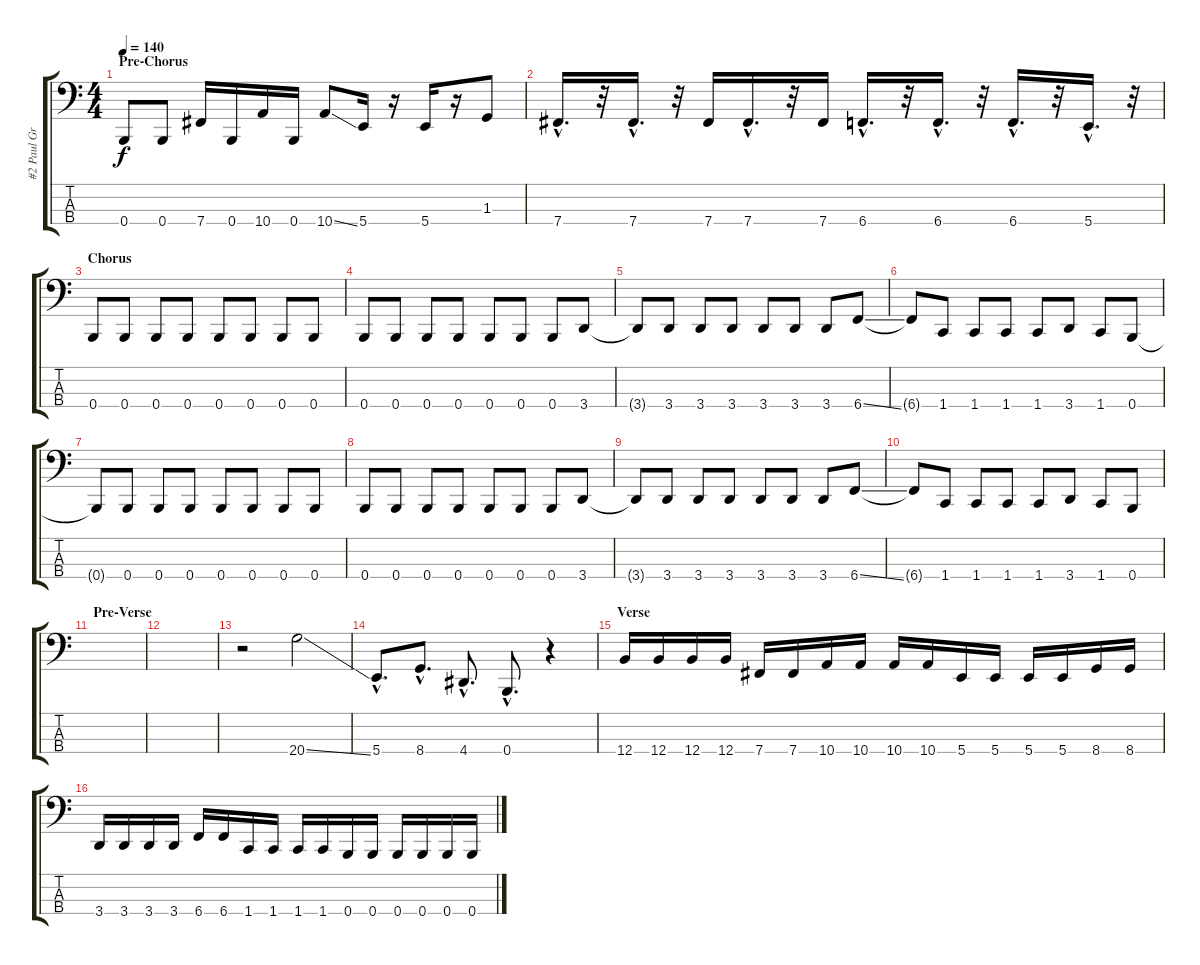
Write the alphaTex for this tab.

\track ("#2 Paul Gray - Bass" "#2 Paul Gr") {instrument electricbasspick}
\staff {score tabs}
\tuning (E2 B1 Gb1 B0) {hide}
\ts (4 4)
\section ("" "Pre-Chorus")
\tempo 140
\clef f4
\ks c
0.4{t}.8{dy f} 0.4.8 7.4.16 0.4.16 10.4.16 0.4.16 10.4{ss}.8 5.4.16 r.16 5.4.16 r.16 1.3.8 |
7.4{hac}.16{d} r.32 7.4{hac}.16{d} r.32 7.4.16 7.4{hac}.16{d} r.32 7.4.16 6.4{hac}.16{d} r.32 6.4{hac}.16{d} r.32 6.4{hac}.16{d} r.32 5.4{hac}.16{d} r.32 |
\section ("" "Chorus")
0.4.8 0.4.8 0.4.8 0.4.8 0.4.8 0.4.8 0.4.8 0.4.8 |
0.4.8 0.4.8 0.4.8 0.4.8 0.4.8 0.4.8 0.4.8 3.4.8 |
3.4{t}.8 3.4.8 3.4.8 3.4.8 3.4.8 3.4.8 3.4.8 6.4{ss}.8 |
6.4{t}.8 1.4.8 1.4.8 1.4.8 1.4.8 3.4.8 1.4.8 0.4.8 |
0.4{t}.8 0.4.8 0.4.8 0.4.8 0.4.8 0.4.8 0.4.8 0.4.8 |
0.4.8 0.4.8 0.4.8 0.4.8 0.4.8 0.4.8 0.4.8 3.4.8 |
3.4{t}.8 3.4.8 3.4.8 3.4.8 3.4.8 3.4.8 3.4.8 6.4{ss}.8 |
6.4{t}.8 1.4.8 1.4.8 1.4.8 1.4.8 3.4.8 1.4.8 0.4.8 |
\section ("" "Pre-Verse")
|
|
r.2 20.4{ss}.2 |
5.4{hac}.8{d} 8.4{hac}.8{d} 4.4{hac}.8{d} 0.4{hac}.8{d} r.4 |
\section ("" "Verse")
12.4.16 12.4.16 12.4.16 12.4.16 7.4.16 7.4.16 10.4.16 10.4.16 10.4.16 10.4.16 5.4.16 5.4.16 5.4.16 5.4.16 8.4.16 8.4.16 |
3.4.16 3.4.16 3.4.16 3.4.16 6.4.16 6.4.16 1.4.16 1.4.16 1.4.16 1.4.16 0.4.16 0.4.16 0.4.16 0.4.16 0.4.16 0.4.16
